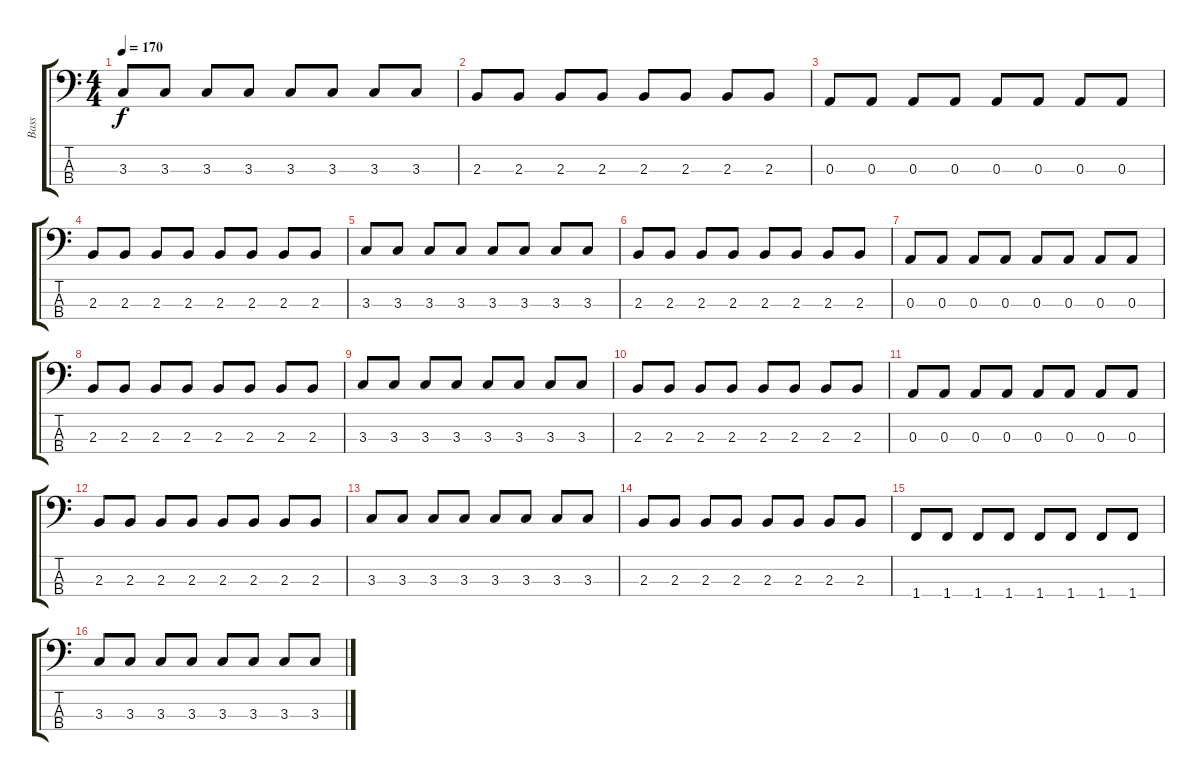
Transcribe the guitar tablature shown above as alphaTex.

\track ("Bass" "Bass") {instrument electricbassfinger}
\staff {score tabs}
\tuning (G2 D2 A1 E1) {hide}
\ts (4 4)
\tempo 170
\clef f4
\ks c
3.3.8{dy f} 3.3.8 3.3.8 3.3.8 3.3.8 3.3.8 3.3.8 3.3.8 |
2.3.8 2.3.8 2.3.8 2.3.8 2.3.8 2.3.8 2.3.8 2.3.8 |
0.3.8 0.3.8 0.3.8 0.3.8 0.3.8 0.3.8 0.3.8 0.3.8 |
2.3.8 2.3.8 2.3.8 2.3.8 2.3.8 2.3.8 2.3.8 2.3.8 |
3.3.8 3.3.8 3.3.8 3.3.8 3.3.8 3.3.8 3.3.8 3.3.8 |
2.3.8 2.3.8 2.3.8 2.3.8 2.3.8 2.3.8 2.3.8 2.3.8 |
0.3.8 0.3.8 0.3.8 0.3.8 0.3.8 0.3.8 0.3.8 0.3.8 |
2.3.8 2.3.8 2.3.8 2.3.8 2.3.8 2.3.8 2.3.8 2.3.8 |
3.3.8 3.3.8 3.3.8 3.3.8 3.3.8 3.3.8 3.3.8 3.3.8 |
2.3.8 2.3.8 2.3.8 2.3.8 2.3.8 2.3.8 2.3.8 2.3.8 |
0.3.8 0.3.8 0.3.8 0.3.8 0.3.8 0.3.8 0.3.8 0.3.8 |
2.3.8 2.3.8 2.3.8 2.3.8 2.3.8 2.3.8 2.3.8 2.3.8 |
3.3.8 3.3.8 3.3.8 3.3.8 3.3.8 3.3.8 3.3.8 3.3.8 |
2.3.8 2.3.8 2.3.8 2.3.8 2.3.8 2.3.8 2.3.8 2.3.8 |
1.4.8 1.4.8 1.4.8 1.4.8 1.4.8 1.4.8 1.4.8 1.4.8 |
3.3.8 3.3.8 3.3.8 3.3.8 3.3.8 3.3.8 3.3.8 3.3.8
